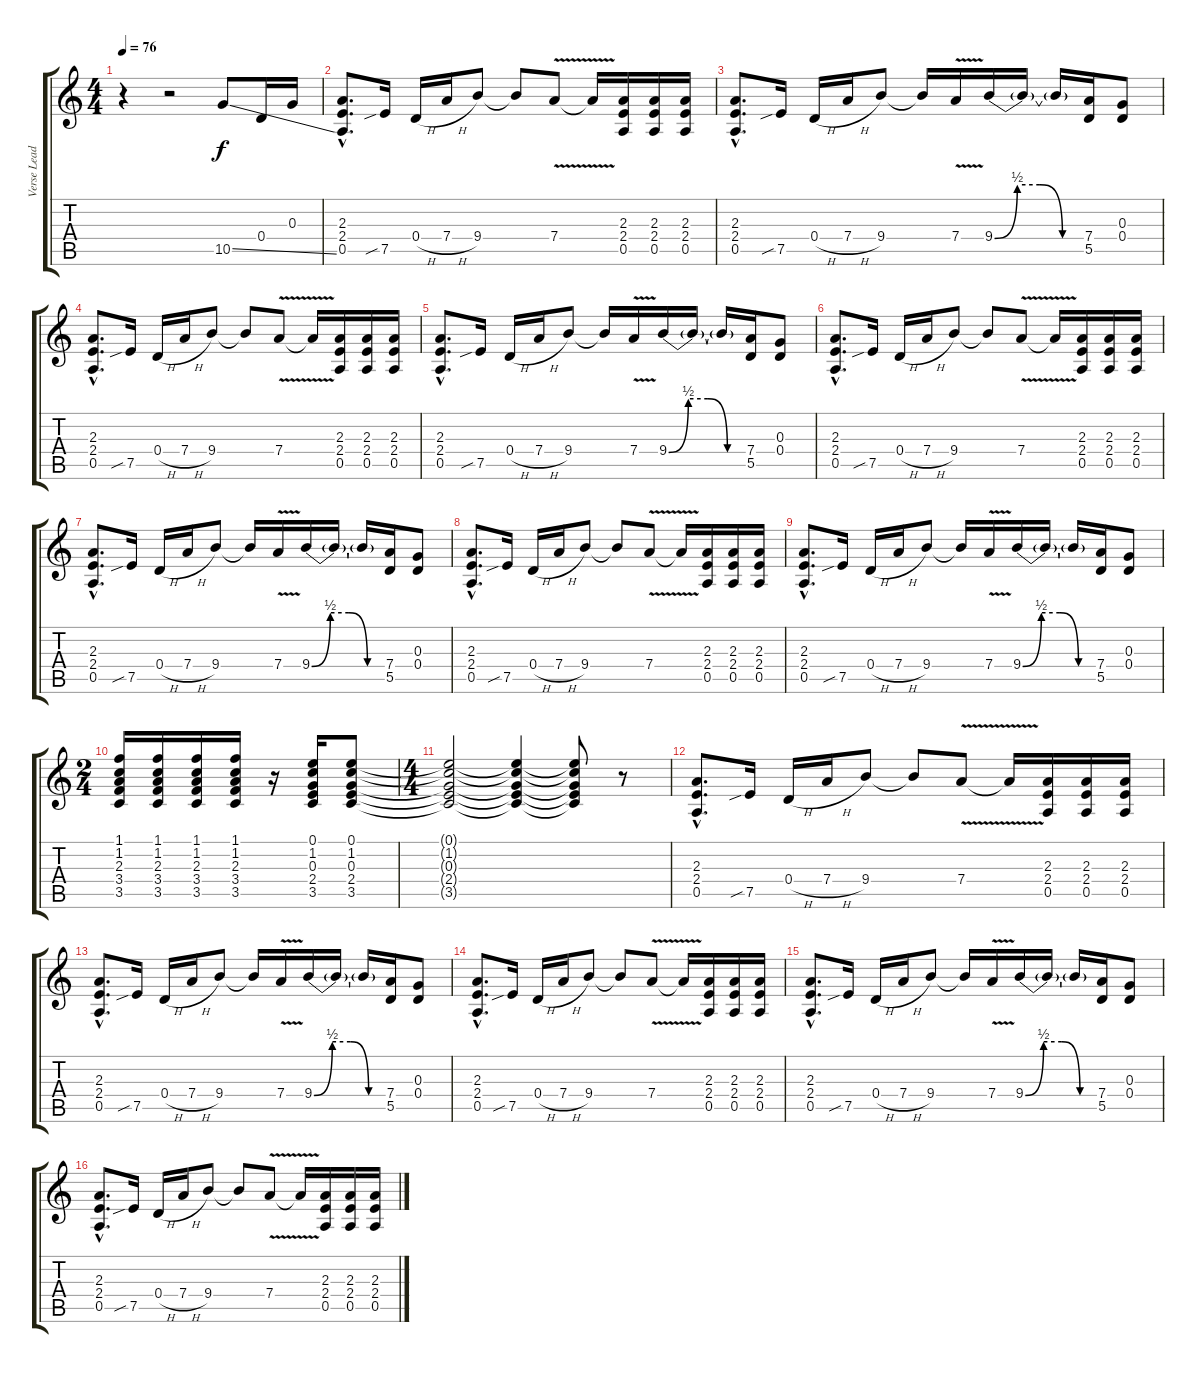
\track ("Verse Lead Guitar" "Verse Lead") {instrument overdrivenguitar}
\staff {score tabs}
\tuning (E4 B3 G3 D3 A2 E2) {hide}
\ts (4 4)
\tempo 76
\clef g2
\ks c
r.4{dy f instrument overdrivenguitar} r.2 10.5{ss}.8 0.4.16 0.3.16 |
(2.3{hac} 2.4{hac} 0.5{hac}).8{d} 7.5{sib}.16 0.4{h}.16 7.4{h}.16 9.4.8 9.4{t}.8 7.4{v}.8 7.4{t}.16 (2.3 2.4 0.5).16 (2.3 2.4 0.5).16 (2.3 2.4 0.5).16 |
(2.3{hac} 2.4{hac} 0.5{hac}).8{d} 7.5{sib}.16 0.4{h}.16 7.4{h}.16 9.4.8 9.4{t}.16 7.4{v}.16 9.4{be (custom 0 0 15 2 30 2 45 0 60 0)}.16 9.4{t}.16 9.4{t}.16 (7.4 5.5).16 (0.3 0.4).8 |
(2.3{hac} 2.4{hac} 0.5{hac}).8{d} 7.5{sib}.16 0.4{h}.16 7.4{h}.16 9.4.8 9.4{t}.8 7.4{v}.8 7.4{t}.16 (2.3 2.4 0.5).16 (2.3 2.4 0.5).16 (2.3 2.4 0.5).16 |
(2.3{hac} 2.4{hac} 0.5{hac}).8{d} 7.5{sib}.16 0.4{h}.16 7.4{h}.16 9.4.8 9.4{t}.16 7.4{v}.16 9.4{be (custom 0 0 15 2 30 2 45 0 60 0)}.16 9.4{t}.16 9.4{t}.16 (7.4 5.5).16 (0.3 0.4).8 |
(2.3{hac} 2.4{hac} 0.5{hac}).8{d} 7.5{sib}.16 0.4{h}.16 7.4{h}.16 9.4.8 9.4{t}.8 7.4{v}.8 7.4{t}.16 (2.3 2.4 0.5).16 (2.3 2.4 0.5).16 (2.3 2.4 0.5).16 |
(2.3{hac} 2.4{hac} 0.5{hac}).8{d} 7.5{sib}.16 0.4{h}.16 7.4{h}.16 9.4.8 9.4{t}.16 7.4{v}.16 9.4{be (custom 0 0 15 2 30 2 45 0 60 0)}.16 9.4{t}.16 9.4{t}.16 (7.4 5.5).16 (0.3 0.4).8 |
(2.3{hac} 2.4{hac} 0.5{hac}).8{d} 7.5{sib}.16 0.4{h}.16 7.4{h}.16 9.4.8 9.4{t}.8 7.4{v}.8 7.4{t}.16 (2.3 2.4 0.5).16 (2.3 2.4 0.5).16 (2.3 2.4 0.5).16 |
(2.3{hac} 2.4{hac} 0.5{hac}).8{d} 7.5{sib}.16 0.4{h}.16 7.4{h}.16 9.4.8 9.4{t}.16 7.4{v}.16 9.4{be (custom 0 0 15 2 30 2 45 0 60 0)}.16 9.4{t}.16 9.4{t}.16 (7.4 5.5).16 (0.3 0.4).8 |
\ts (2 4)
(1.1 1.2 2.3 3.4 3.5).16 (1.1 1.2 2.3 3.4 3.5).16 (1.1 1.2 2.3 3.4 3.5).16 (1.1 1.2 2.3 3.4 3.5).16 r.16 (0.1 1.2 0.3 2.4 3.5).16 (0.1 1.2 0.3 2.4 3.5).8 |
\ts (4 4)
(0.1{t} 1.2{t} 0.3{t} 2.4{t} 3.5{t}).2 (0.1{t} 1.2{t} 0.3{t} 2.4{t} 3.5{t}).4 (0.1{t} 1.2{t} 0.3{t} 2.4{t} 3.5{t}).8 r.8 |
(2.3{hac} 2.4{hac} 0.5{hac}).8{d} 7.5{sib}.16 0.4{h}.16 7.4{h}.16 9.4.8 9.4{t}.8 7.4{v}.8 7.4{t}.16 (2.3 2.4 0.5).16 (2.3 2.4 0.5).16 (2.3 2.4 0.5).16 |
(2.3{hac} 2.4{hac} 0.5{hac}).8{d} 7.5{sib}.16 0.4{h}.16 7.4{h}.16 9.4.8 9.4{t}.16 7.4{v}.16 9.4{be (custom 0 0 15 2 30 2 45 0 60 0)}.16 9.4{t}.16 9.4{t}.16 (7.4 5.5).16 (0.3 0.4).8 |
(2.3{hac} 2.4{hac} 0.5{hac}).8{d} 7.5{sib}.16 0.4{h}.16 7.4{h}.16 9.4.8 9.4{t}.8 7.4{v}.8 7.4{t}.16 (2.3 2.4 0.5).16 (2.3 2.4 0.5).16 (2.3 2.4 0.5).16 |
(2.3{hac} 2.4{hac} 0.5{hac}).8{d} 7.5{sib}.16 0.4{h}.16 7.4{h}.16 9.4.8 9.4{t}.16 7.4{v}.16 9.4{be (custom 0 0 15 2 30 2 45 0 60 0)}.16 9.4{t}.16 9.4{t}.16 (7.4 5.5).16 (0.3 0.4).8 |
(2.3{hac} 2.4{hac} 0.5{hac}).8{d} 7.5{sib}.16 0.4{h}.16 7.4{h}.16 9.4.8 9.4{t}.8 7.4{v}.8 7.4{t}.16 (2.3 2.4 0.5).16 (2.3 2.4 0.5).16 (2.3 2.4 0.5).16
